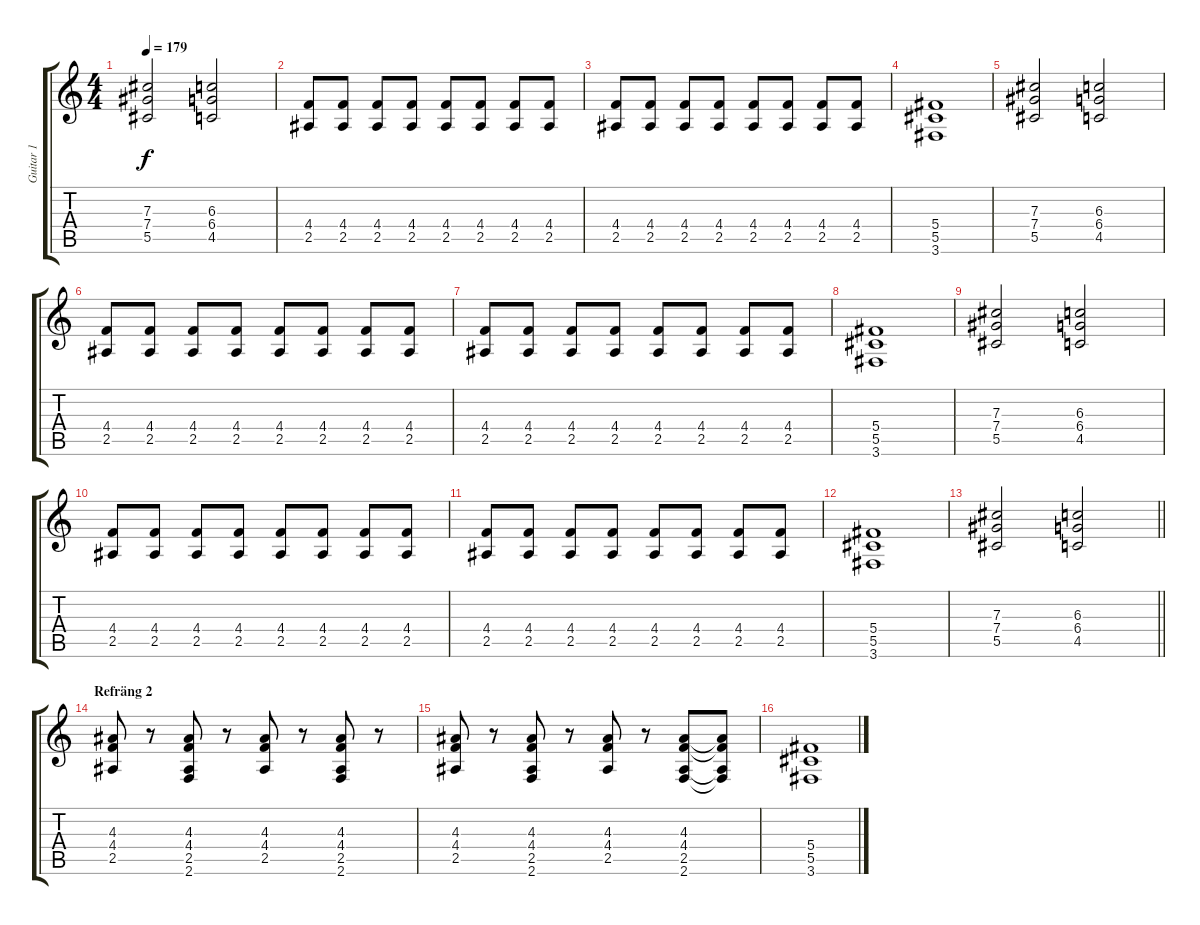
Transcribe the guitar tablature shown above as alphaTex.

\track ("Guitar 1" "Guitar 1") {instrument distortionguitar}
\staff {score tabs}
\tuning (Eb4 Bb3 Gb3 Db3 Ab2 Eb2) {hide}
\ts (4 4)
\tempo 179
\clef g2
\ks c
(7.3 7.4 5.5).2{dy f} (6.3 6.4 4.5).2 |
(4.4 2.5).8 (4.4 2.5).8 (4.4 2.5).8 (4.4 2.5).8 (4.4 2.5).8 (4.4 2.5).8 (4.4 2.5).8 (4.4 2.5).8 |
(4.4 2.5).8 (4.4 2.5).8 (4.4 2.5).8 (4.4 2.5).8 (4.4 2.5).8 (4.4 2.5).8 (4.4 2.5).8 (4.4 2.5).8 |
(5.4 5.5 3.6).1 |
(7.3 7.4 5.5).2 (6.3 6.4 4.5).2 |
(4.4 2.5).8 (4.4 2.5).8 (4.4 2.5).8 (4.4 2.5).8 (4.4 2.5).8 (4.4 2.5).8 (4.4 2.5).8 (4.4 2.5).8 |
(4.4 2.5).8 (4.4 2.5).8 (4.4 2.5).8 (4.4 2.5).8 (4.4 2.5).8 (4.4 2.5).8 (4.4 2.5).8 (4.4 2.5).8 |
(5.4 5.5 3.6).1 |
(7.3 7.4 5.5).2 (6.3 6.4 4.5).2 |
(4.4 2.5).8 (4.4 2.5).8 (4.4 2.5).8 (4.4 2.5).8 (4.4 2.5).8 (4.4 2.5).8 (4.4 2.5).8 (4.4 2.5).8 |
(4.4 2.5).8 (4.4 2.5).8 (4.4 2.5).8 (4.4 2.5).8 (4.4 2.5).8 (4.4 2.5).8 (4.4 2.5).8 (4.4 2.5).8 |
(5.4 5.5 3.6).1 |
\barLineRight lightlight
(7.3 7.4 5.5).2 (6.3 6.4 4.5).2 |
\section ("" "Refräng 2")
(4.3 4.4 2.5).8 r.8 (4.3 4.4 2.5 2.6).8 r.8 (4.3 4.4 2.5).8 r.8 (4.3 4.4 2.5 2.6).8 r.8 |
(4.3 4.4 2.5).8 r.8 (4.3 4.4 2.5 2.6).8 r.8 (4.3 4.4 2.5).8 r.8 (4.3 4.4 2.5 2.6).8 (4.3{t} 4.4{t} 2.5{t} 2.6{t}).8 |
(5.4 5.5 3.6).1
